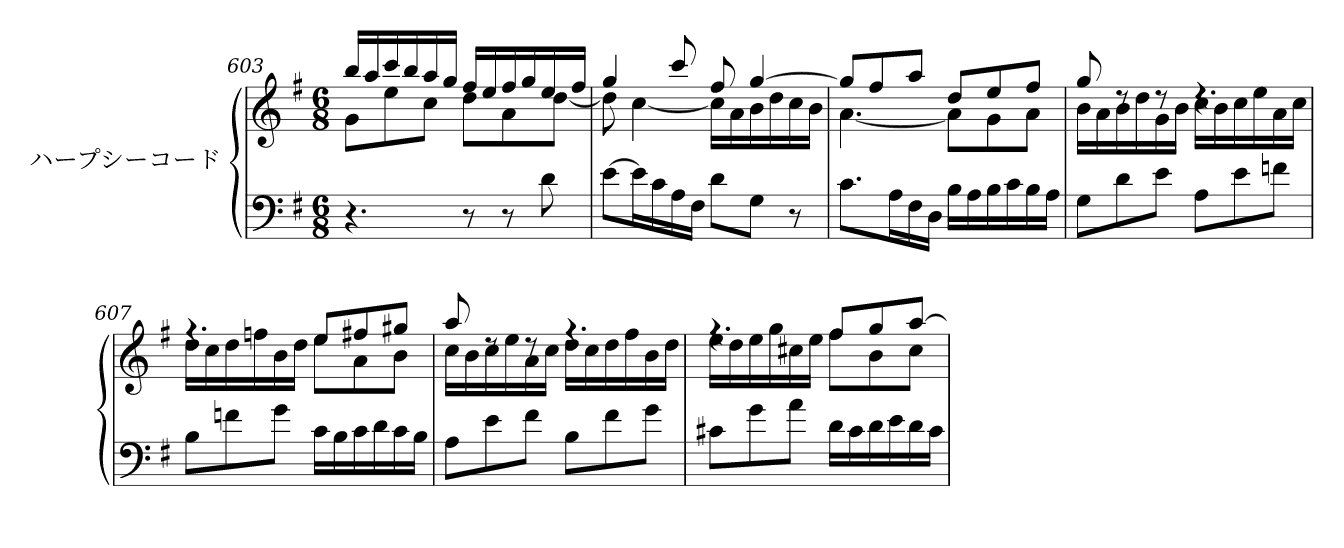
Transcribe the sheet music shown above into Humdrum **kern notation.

**kern	**kern
*part1	*part1
*staff2	*staff1
*I"ハープシーコード	*
!!LO:PB:g=z
*clefF4	*clefG2
*k[f#]	*k[f#]
*M6/8	*M6/8
=603	=603
*	*^
4.r	16bb/LL	8g\L
.	16aa/	.
.	16ccc/	8ee\
.	16bb/	.
.	16aa/	8cc\J
.	16gg/JJ	.
8r	16ff#/LL	8dd\L
.	16ee/	.
8r	16ff#/	8a\
.	16gg/	.
8d\	16ee/	[8dd\J
.	16ff#/JJ	.
=604	=604	=604
[8e\L	4gg/	8dd\]
16e\L]	.	[4cc\
16c\	.	.
16A\	8ccc/	.
16F#\JJ	.	.
8d\L	8ff#/	16cc\LL]
.	.	16a\
8G\J	[4gg/	16b\
.	.	16dd\
8r	.	16cc\
.	.	16b\JJ
=605	=605	=605
8.c\L	8gg/L]	[4.a\
.	8ff#/	.
16A\L	.	.
16F#\	8aa/J	.
16D\JJ	.	.
16B\LL	8dd/L	8a\L]
16A\	.	.
16B\	8ee/	8g\
16c\	.	.
16B\	8ff#/J	8a\J
16A\JJ	.	.
!!LO:LB:g=z	!!
=606	=606	=606
8G\L	8gg/	16b\LL
.	.	16a\
8d\	8rdd	16b\
.	.	16dd\
8e\J	8rdd	16g\
.	.	16b\JJ
8A\L	4.rdd	16cc\LL
.	.	16b\
8e\	.	16cc\
.	.	16ee\
8fn\J	.	16a\
.	.	16cc\JJ
=607	=607	=607
8B\L	4.rff	16dd\LL
.	.	16cc\
8fn\	.	16dd\
.	.	16ffn\
8g\J	.	16b\
.	.	16dd\JJ
16c\LL	8ee/L	8ee\L
16B\	.	.
16c\	8ff#X/	8a\
16d\	.	.
16c\	8gg#X/J	8b\J
16B\JJ	.	.
=608	=608	=608
8A\L	8aa/	16cc\LL
.	.	16b\
8e\	8rdd	16cc\
.	.	16ee\
8f#\J	8rdd	16a\
.	.	16cc\JJ
8B\L	4.rff	16dd\LL
.	.	16cc\
8f#\	.	16dd\
.	.	16ff#\
8g\J	.	16b\
.	.	16dd\JJ
!!LO:LB:g=z	!!
=609	=609	=609
8c#X\L	4.rff	16ee\LL
.	.	16dd\
8g\	.	16ee\
.	.	16gg\
8a\J	.	16cc#X\
.	.	16ee\JJ
16d\LL	8ff#/L	8ff#\L
16c#\	.	.
16d\	8gg/	8b\
16e\	.	.
16d\	[8aa/J	8cc#\J
16c#\JJ	.	.
*	*v	*v
=	=
*-	*-
